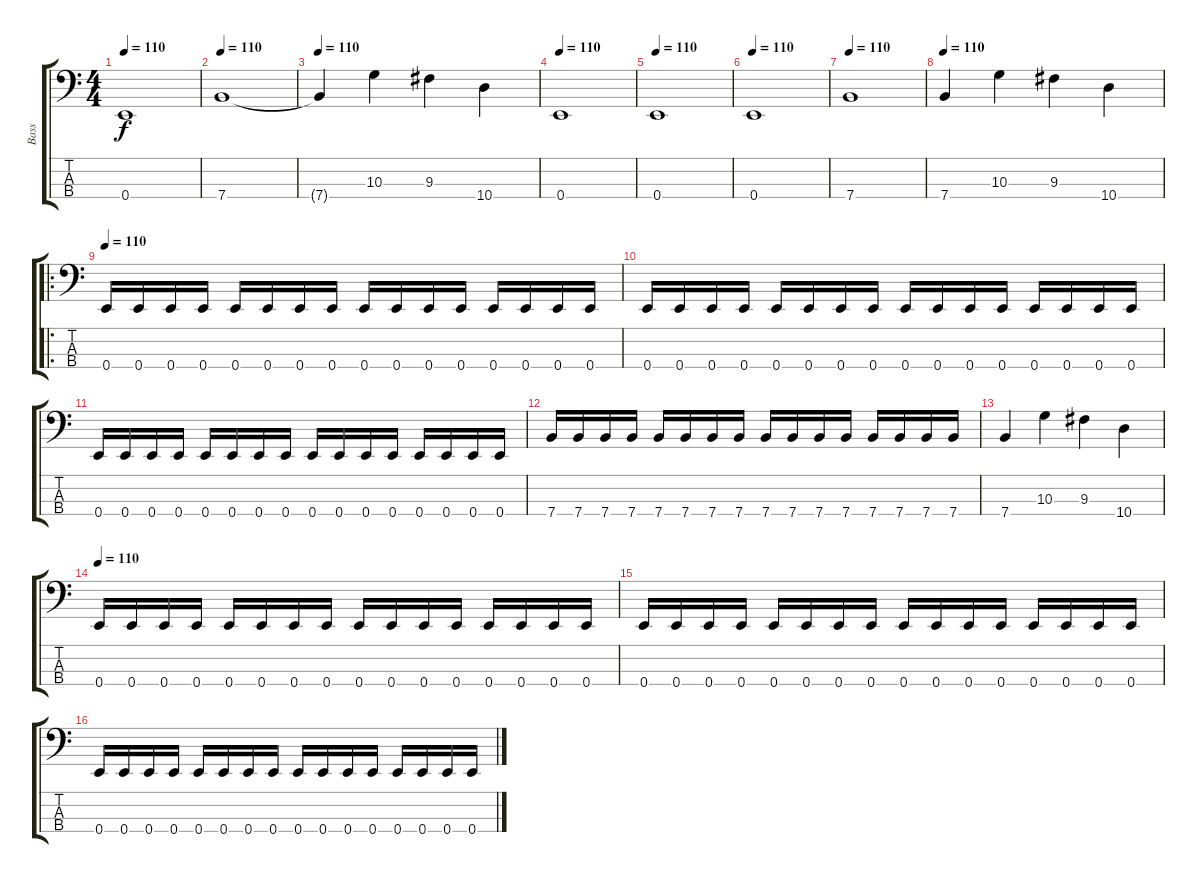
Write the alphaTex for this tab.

\track ("Bass" "Bass") {instrument electricbassfinger}
\staff {score tabs}
\tuning (G2 D2 A1 E1) {hide}
\ts (4 4)
\tempo 110
\clef f4
\ks c
0.4.1{dy f} |
\tempo 160
\tempo 110
7.4.1 |
\tempo 160
\tempo 110
7.4{t}.4 10.3.4 9.3.4 10.4.4 |
\tempo 110
0.4.1 |
\tempo 110
0.4.1 |
\tempo 110
0.4.1 |
\tempo 160
\tempo 110
7.4.1 |
\tempo 160
\tempo 110
7.4.4 10.3.4 9.3.4 10.4.4 |
\ro
\tempo 110
0.4.16 0.4.16 0.4.16 0.4.16 0.4.16 0.4.16 0.4.16 0.4.16 0.4.16 0.4.16 0.4.16 0.4.16 0.4.16 0.4.16 0.4.16 0.4.16 |
0.4.16 0.4.16 0.4.16 0.4.16 0.4.16 0.4.16 0.4.16 0.4.16 0.4.16 0.4.16 0.4.16 0.4.16 0.4.16 0.4.16 0.4.16 0.4.16 |
0.4.16 0.4.16 0.4.16 0.4.16 0.4.16 0.4.16 0.4.16 0.4.16 0.4.16 0.4.16 0.4.16 0.4.16 0.4.16 0.4.16 0.4.16 0.4.16 |
7.4.16 7.4.16 7.4.16 7.4.16 7.4.16 7.4.16 7.4.16 7.4.16 7.4.16 7.4.16 7.4.16 7.4.16 7.4.16 7.4.16 7.4.16 7.4.16 |
7.4.4 10.3.4 9.3.4 10.4.4 |
\tempo 110
0.4.16 0.4.16 0.4.16 0.4.16 0.4.16 0.4.16 0.4.16 0.4.16 0.4.16 0.4.16 0.4.16 0.4.16 0.4.16 0.4.16 0.4.16 0.4.16 |
0.4.16 0.4.16 0.4.16 0.4.16 0.4.16 0.4.16 0.4.16 0.4.16 0.4.16 0.4.16 0.4.16 0.4.16 0.4.16 0.4.16 0.4.16 0.4.16 |
0.4.16 0.4.16 0.4.16 0.4.16 0.4.16 0.4.16 0.4.16 0.4.16 0.4.16 0.4.16 0.4.16 0.4.16 0.4.16 0.4.16 0.4.16 0.4.16
